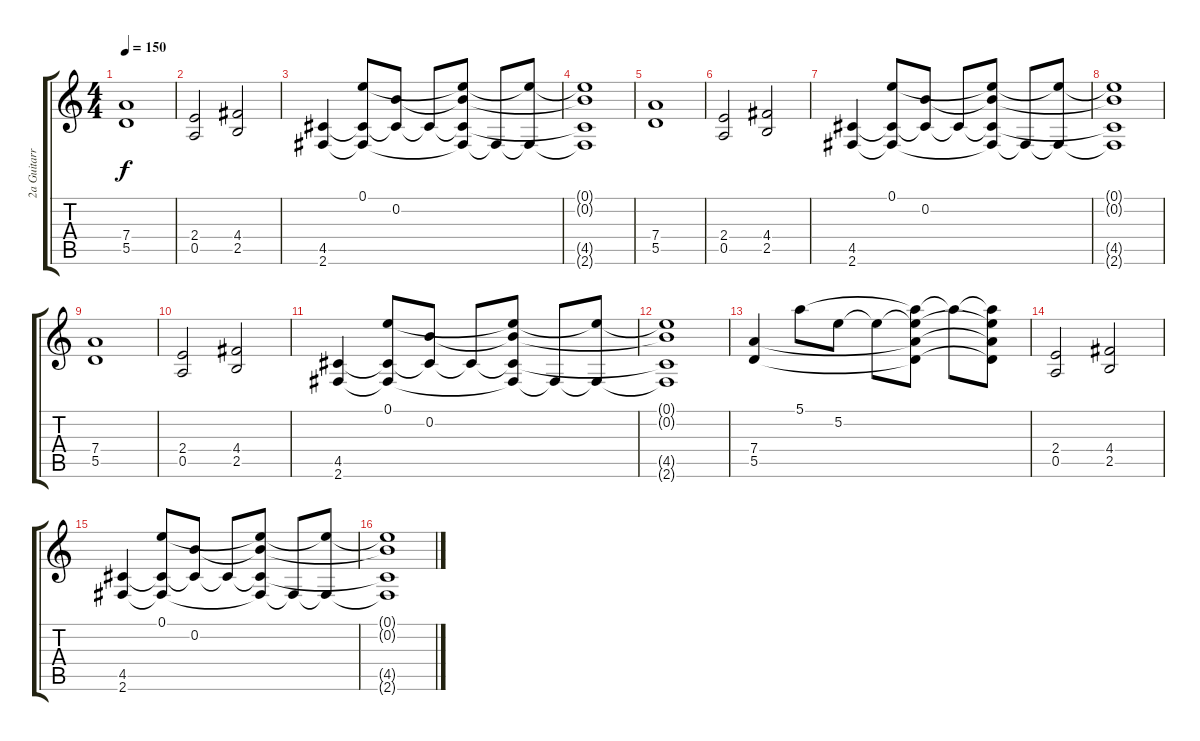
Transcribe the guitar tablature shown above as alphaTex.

\track ("2a Guitarra" "2a Guitarr") {instrument distortionguitar}
\staff {score tabs}
\tuning (E4 B3 G3 D3 A2 E2) {hide}
\ts (4 4)
\tempo 150
\clef g2
\ks c
(7.4 5.5).1{dy f} |
(2.4 0.5).2 (4.4 2.5).2 |
(4.5 2.6).4 (0.1 4.5{t} 2.6{t}).8 (0.2 4.5{t}).8 4.5{t}.8 (0.1{t} 0.2{t} 4.5{t} 2.6{t}).8 2.6{t}.8 (0.1{t} 2.6{t}).8 |
(0.1{t} 0.2{t} 4.5{t} 2.6{t}).1 |
(7.4 5.5).1 |
(2.4 0.5).2 (4.4 2.5).2 |
(4.5 2.6).4 (0.1 4.5{t} 2.6{t}).8 (0.2 4.5{t}).8 4.5{t}.8 (0.1{t} 0.2{t} 4.5{t} 2.6{t}).8 2.6{t}.8 (0.1{t} 2.6{t}).8 |
(0.1{t} 0.2{t} 4.5{t} 2.6{t}).1 |
(7.4 5.5).1 |
(2.4 0.5).2 (4.4 2.5).2 |
(4.5 2.6).4 (0.1 4.5{t} 2.6{t}).8 (0.2 4.5{t}).8 4.5{t}.8 (0.1{t} 0.2{t} 4.5{t} 2.6{t}).8 2.6{t}.8 (0.1{t} 2.6{t}).8 |
(0.1{t} 0.2{t} 4.5{t} 2.6{t}).1 |
(7.4 5.5).4 5.1.8 5.2.8 5.2{t}.8 (5.1{t} 5.2{t} 7.4{t} 5.5{t}).8 5.1{t}.8 (5.1{t} 5.2{t} 7.4{t} 5.5{t}).8 |
(2.4 0.5).2 (4.4 2.5).2 |
(4.5 2.6).4 (0.1 4.5{t} 2.6{t}).8 (0.2 4.5{t}).8 4.5{t}.8 (0.1{t} 0.2{t} 4.5{t} 2.6{t}).8 2.6{t}.8 (0.1{t} 2.6{t}).8 |
(0.1{t} 0.2{t} 4.5{t} 2.6{t}).1
